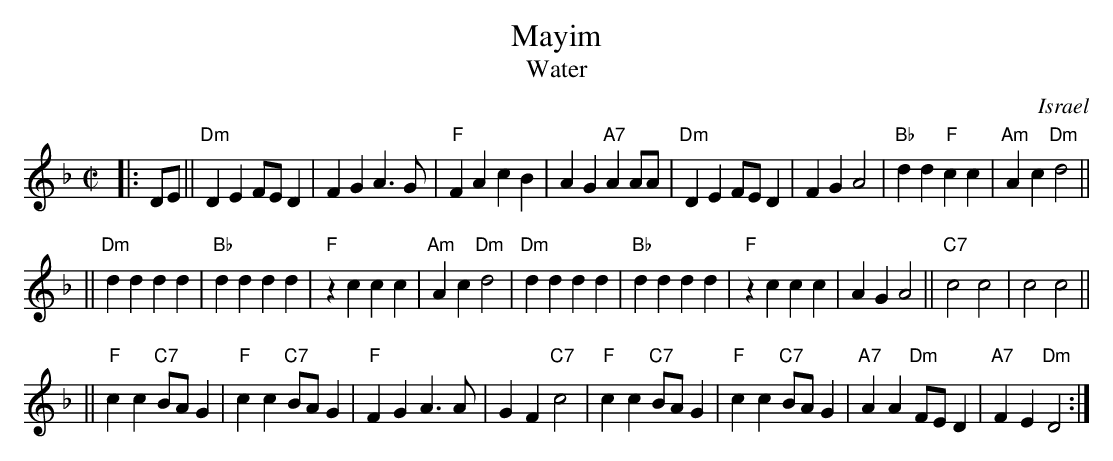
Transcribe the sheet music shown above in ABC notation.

X:1
T: Mayim
T: Water
O: Israel
M: C|
L: 1/4
K: Dm
|: D/E/ \
|| "Dm"DE F/E/D | FG A>G | "F"FA cB | AG "A7"AA/A/ \
|  "Dm"DE F/E/D | FG A2 | "Bb"dd "F"cc | "Am"Ac "Dm"d2 ||
|| "Dm"dd dd | "Bb"dd dd | "F"zc cc | "Am"Ac "Dm"d2 \
|  "Dm"dd dd | "Bb"dd dd | "F"zc cc | AG A2 || "C7"c2 c2 | c2 c2 ||
|| "F"cc "C7"B/A/G | "F"cc "C7"B/A/G | "F"FG A>A | GF "C7"c2 \
|  "F"cc "C7"B/A/G | "F"cc "C7"B/A/G | "A7"AA "Dm"F/E/D | "A7"FE "Dm"D2 :|
